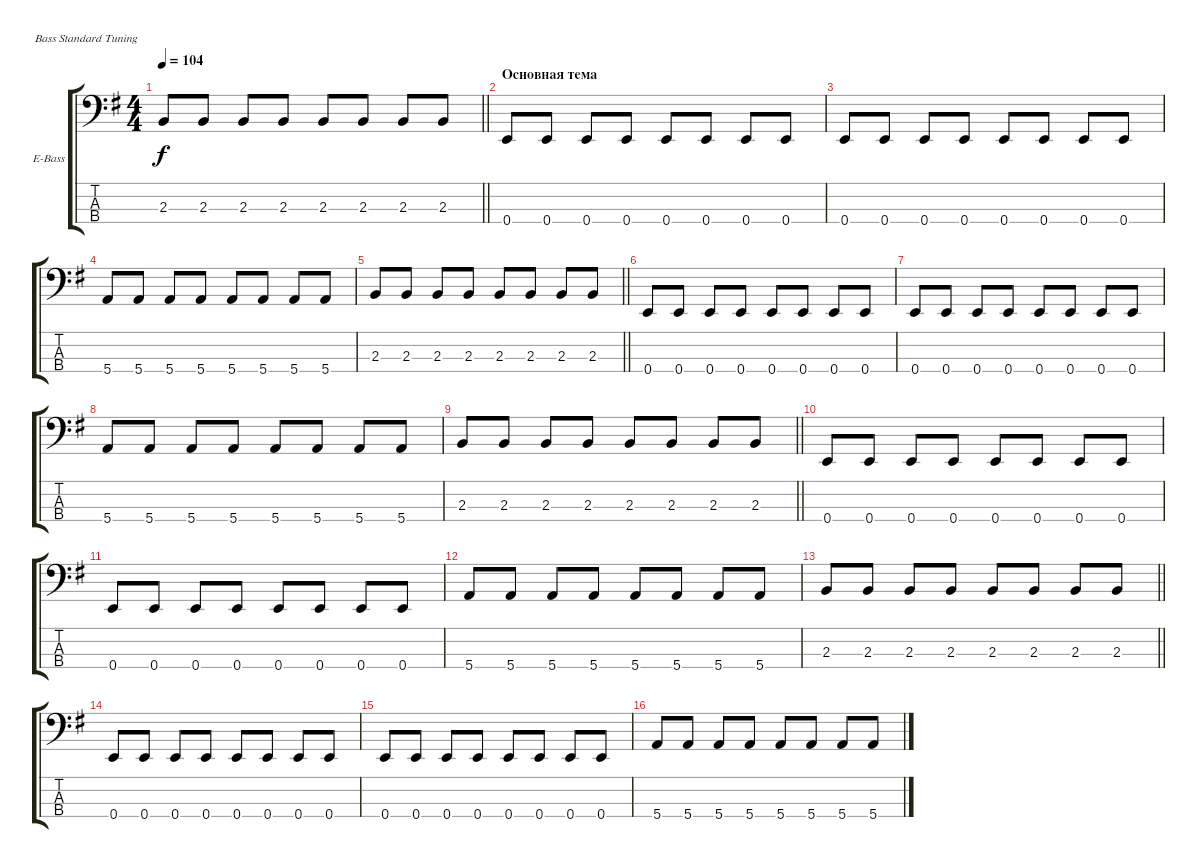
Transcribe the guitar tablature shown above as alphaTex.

\bracketExtendMode groupsimilarinstruments
\firstSystemTrackNameOrientation horizontal
\otherSystemsTrackNameOrientation horizontal
\track ("Bass" "E-Bass") {instrument electricbassfinger}
\staff {score tabs}
\tuning (G2 D2 A1 E1)
\ts (4 4)
\tempo 104
\clef f4
\barLineRight lightlight
\ks eminor
2.3.8{dy f} 2.3.8 2.3.8 2.3.8 2.3.8 2.3.8 2.3.8 2.3.8 |
\section ("" "Основная тема")
0.4.8 0.4.8 0.4.8 0.4.8 0.4.8 0.4.8 0.4.8 0.4.8 |
0.4.8 0.4.8 0.4.8 0.4.8 0.4.8 0.4.8 0.4.8 0.4.8 |
5.4.8 5.4.8 5.4.8 5.4.8 5.4.8 5.4.8 5.4.8 5.4.8 |
\barLineRight lightlight
2.3.8 2.3.8 2.3.8 2.3.8 2.3.8 2.3.8 2.3.8 2.3.8 |
\section ("" "")
0.4.8 0.4.8 0.4.8 0.4.8 0.4.8 0.4.8 0.4.8 0.4.8 |
0.4.8 0.4.8 0.4.8 0.4.8 0.4.8 0.4.8 0.4.8 0.4.8 |
5.4.8 5.4.8 5.4.8 5.4.8 5.4.8 5.4.8 5.4.8 5.4.8 |
\barLineRight lightlight
2.3.8 2.3.8 2.3.8 2.3.8 2.3.8 2.3.8 2.3.8 2.3.8 |
\section ("" "")
0.4.8 0.4.8 0.4.8 0.4.8 0.4.8 0.4.8 0.4.8 0.4.8 |
0.4.8 0.4.8 0.4.8 0.4.8 0.4.8 0.4.8 0.4.8 0.4.8 |
5.4.8 5.4.8 5.4.8 5.4.8 5.4.8 5.4.8 5.4.8 5.4.8 |
\barLineRight lightlight
2.3.8 2.3.8 2.3.8 2.3.8 2.3.8 2.3.8 2.3.8 2.3.8 |
\section ("" "")
0.4.8 0.4.8 0.4.8 0.4.8 0.4.8 0.4.8 0.4.8 0.4.8 |
0.4.8 0.4.8 0.4.8 0.4.8 0.4.8 0.4.8 0.4.8 0.4.8 |
5.4.8 5.4.8 5.4.8 5.4.8 5.4.8 5.4.8 5.4.8 5.4.8
